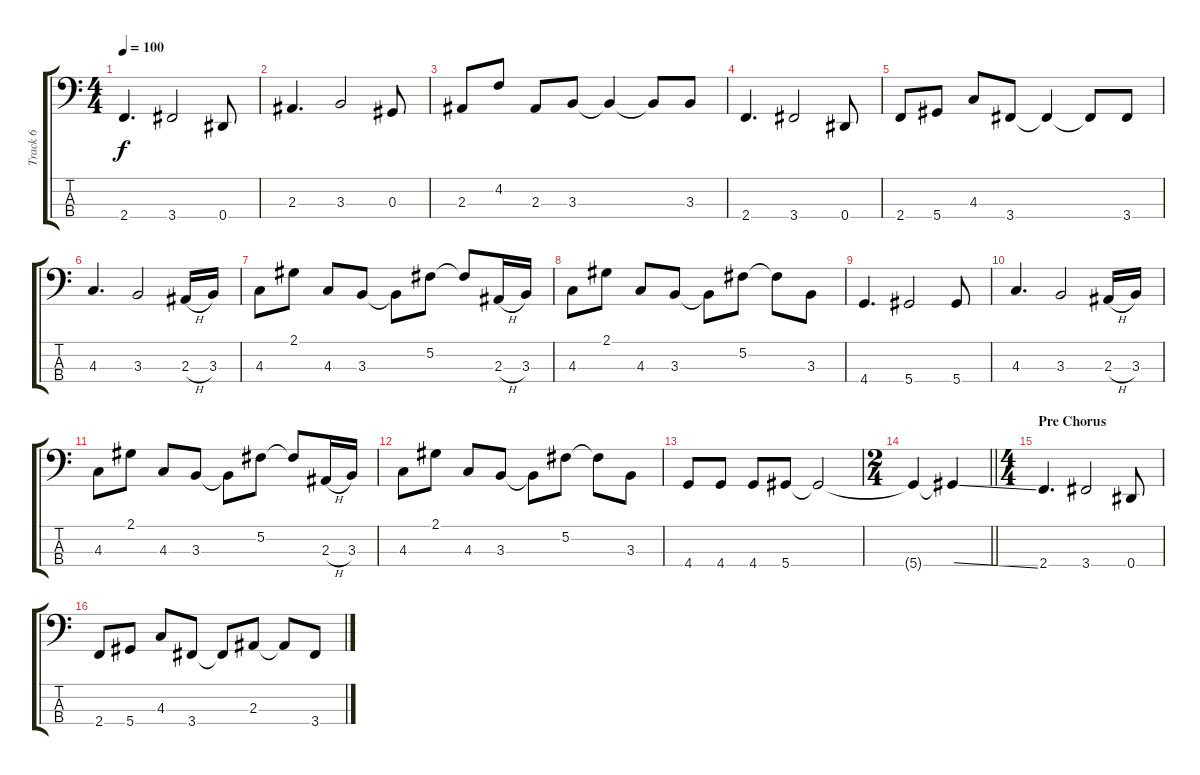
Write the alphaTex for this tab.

\track ("Track 6" "Track 6") {instrument electricbasspick}
\staff {score tabs}
\tuning (Gb2 Db2 Ab1 Eb1) {hide}
\ts (4 4)
\tempo 100
\clef f4
\ks c
2.4.4{d dy f} 3.4.2 0.4.8 |
2.3.4{d} 3.3.2 0.3.8 |
2.3.8 4.2.8 2.3.8 3.3.8 3.3{t}.4 3.3{t}.8 3.3.8 |
2.4.4{d} 3.4.2 0.4.8 |
2.4.8 5.4.8 4.3.8 3.4.8 3.4{t}.4 3.4{t}.8 3.4.8 |
4.3.4{d} 3.3.2 2.3{h}.16 3.3.16 |
4.3.8 2.1.8 4.3.8 3.3.8 3.3{t}.8 5.2.8 5.2{t}.8 2.3{h}.16 3.3.16 |
4.3.8 2.1.8 4.3.8 3.3.8 3.3{t}.8 5.2.8 5.2{t}.8 3.3.8 |
4.4.4{d} 5.4.2 5.4.8 |
4.3.4{d} 3.3.2 2.3{h}.16 3.3.16 |
4.3.8 2.1.8 4.3.8 3.3.8 3.3{t}.8 5.2.8 5.2{t}.8 2.3{h}.16 3.3.16 |
4.3.8 2.1.8 4.3.8 3.3.8 3.3{t}.8 5.2.8 5.2{t}.8 3.3.8 |
4.4.8 4.4.8 4.4.8 5.4.8 5.4{t}.2 |
\ts (2 4)
\barLineRight lightlight
5.4{t}.4 5.4{ss t}.4 |
\ts (4 4)
\section ("" "Pre Chorus")
2.4.4{d} 3.4.2 0.4.8 |
2.4.8 5.4.8 4.3.8 3.4.8 3.4{t}.8 2.3.8 2.3{t}.8 3.4.8
